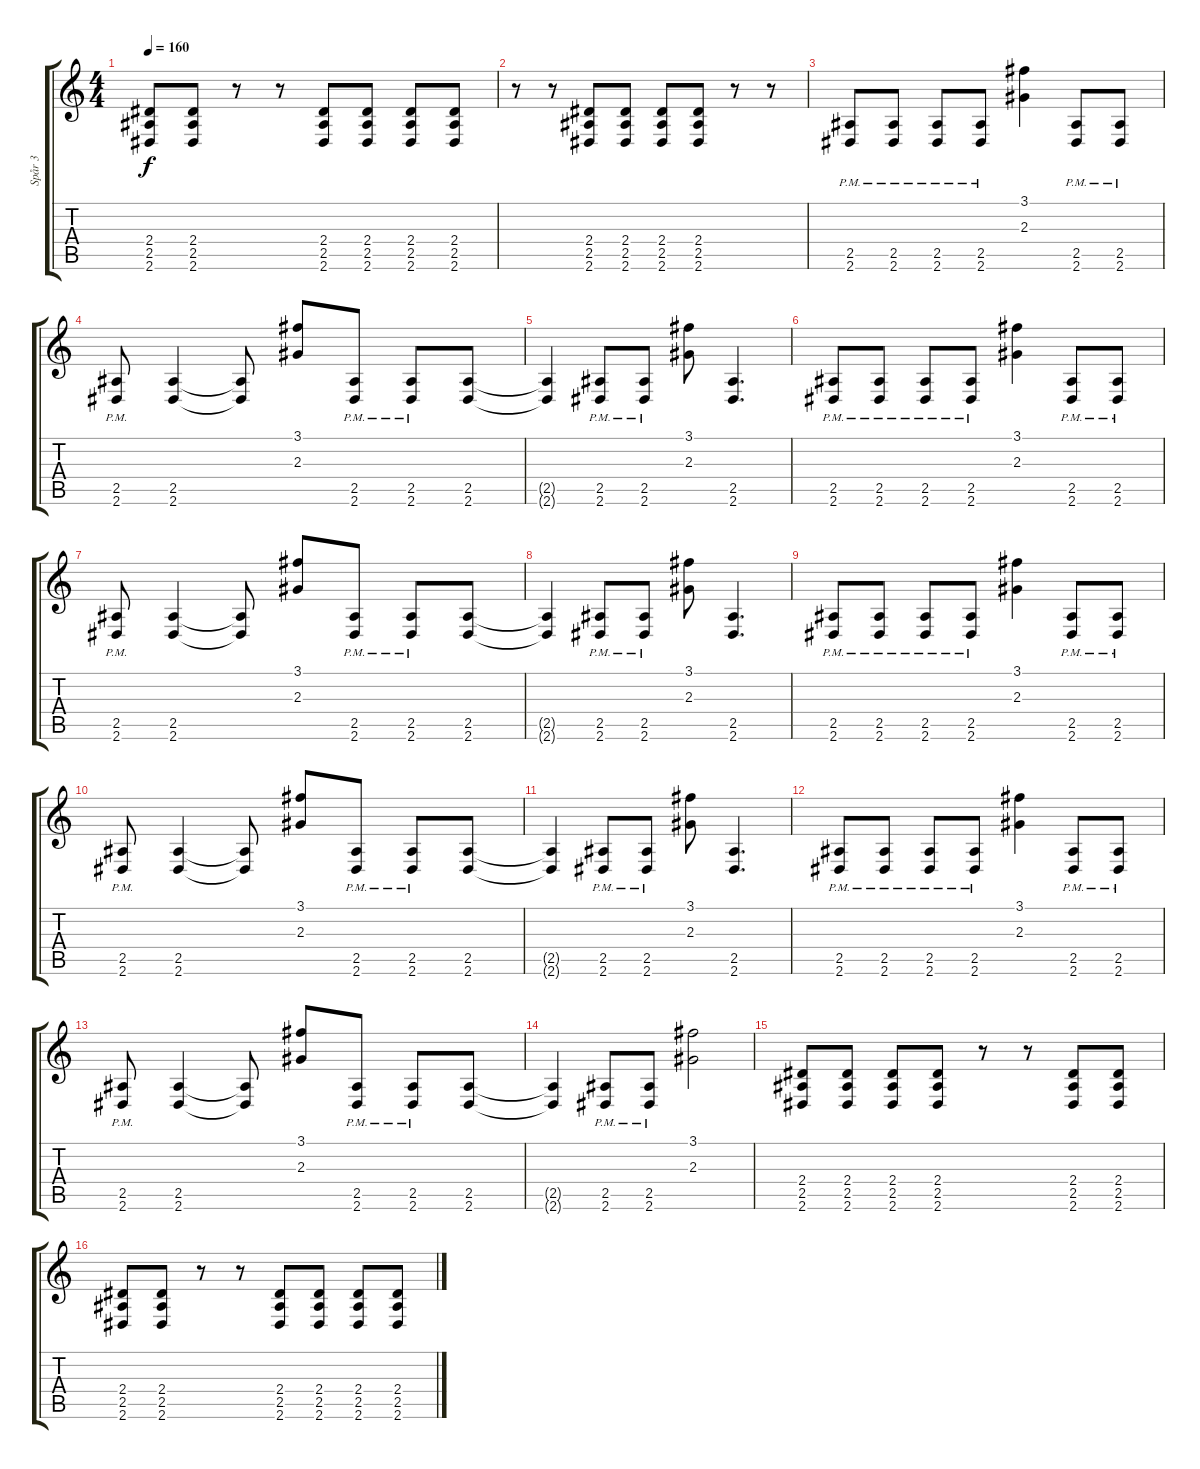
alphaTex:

\track ("Spår 3" "Spår 3") {instrument distortionguitar}
\staff {score tabs}
\tuning (Eb4 Bb3 Gb3 Db3 Ab2 Db2) {hide}
\ts (4 4)
\tempo 160
\clef g2
\ks c
(2.4 2.5 2.6).8{dy f} (2.4 2.5 2.6).8 r.8 r.8 (2.4 2.5 2.6).8 (2.4 2.5 2.6).8 (2.4 2.5 2.6).8 (2.4 2.5 2.6).8 |
r.8 r.8 (2.4 2.5 2.6).8 (2.4 2.5 2.6).8 (2.4 2.5 2.6).8 (2.4 2.5 2.6).8 r.8 r.8 |
(2.5{pm} 2.6{pm}).8 (2.5{pm} 2.6{pm}).8 (2.5{pm} 2.6{pm}).8 (2.5{pm} 2.6{pm}).8 (3.1 2.3).4 (2.5{pm} 2.6{pm}).8 (2.5{pm} 2.6{pm}).8 |
(2.5{pm} 2.6{pm}).8 (2.5 2.6).4 (2.5{t} 2.6{t}).8 (3.1 2.3).8 (2.5{pm} 2.6{pm}).8 (2.5{pm} 2.6{pm}).8 (2.5 2.6).8 |
(2.5{t} 2.6{t}).4 (2.5{pm} 2.6{pm}).8 (2.5{pm} 2.6{pm}).8 (3.1 2.3).8 (2.5 2.6).4{d} |
(2.5{pm} 2.6{pm}).8 (2.5{pm} 2.6{pm}).8 (2.5{pm} 2.6{pm}).8 (2.5{pm} 2.6{pm}).8 (3.1 2.3).4 (2.5{pm} 2.6{pm}).8 (2.5{pm} 2.6{pm}).8 |
(2.5{pm} 2.6{pm}).8 (2.5 2.6).4 (2.5{t} 2.6{t}).8 (3.1 2.3).8 (2.5{pm} 2.6{pm}).8 (2.5{pm} 2.6{pm}).8 (2.5 2.6).8 |
(2.5{t} 2.6{t}).4 (2.5{pm} 2.6{pm}).8 (2.5{pm} 2.6{pm}).8 (3.1 2.3).8 (2.5 2.6).4{d} |
(2.5{pm} 2.6{pm}).8 (2.5{pm} 2.6{pm}).8 (2.5{pm} 2.6{pm}).8 (2.5{pm} 2.6{pm}).8 (3.1 2.3).4 (2.5{pm} 2.6{pm}).8 (2.5{pm} 2.6{pm}).8 |
(2.5{pm} 2.6{pm}).8 (2.5 2.6).4 (2.5{t} 2.6{t}).8 (3.1 2.3).8 (2.5{pm} 2.6{pm}).8 (2.5{pm} 2.6{pm}).8 (2.5 2.6).8 |
(2.5{t} 2.6{t}).4 (2.5{pm} 2.6{pm}).8 (2.5{pm} 2.6{pm}).8 (3.1 2.3).8 (2.5 2.6).4{d} |
(2.5{pm} 2.6{pm}).8 (2.5{pm} 2.6{pm}).8 (2.5{pm} 2.6{pm}).8 (2.5{pm} 2.6{pm}).8 (3.1 2.3).4 (2.5{pm} 2.6{pm}).8 (2.5{pm} 2.6{pm}).8 |
(2.5{pm} 2.6{pm}).8 (2.5 2.6).4 (2.5{t} 2.6{t}).8 (3.1 2.3).8 (2.5{pm} 2.6{pm}).8 (2.5{pm} 2.6{pm}).8 (2.5 2.6).8 |
(2.5{t} 2.6{t}).4 (2.5{pm} 2.6{pm}).8 (2.5{pm} 2.6{pm}).8 (3.1 2.3).2 |
(2.4 2.5 2.6).8 (2.4 2.5 2.6).8 (2.4 2.5 2.6).8 (2.4 2.5 2.6).8 r.8 r.8 (2.4 2.5 2.6).8 (2.4 2.5 2.6).8 |
(2.4 2.5 2.6).8 (2.4 2.5 2.6).8 r.8 r.8 (2.4 2.5 2.6).8 (2.4 2.5 2.6).8 (2.4 2.5 2.6).8 (2.4 2.5 2.6).8
